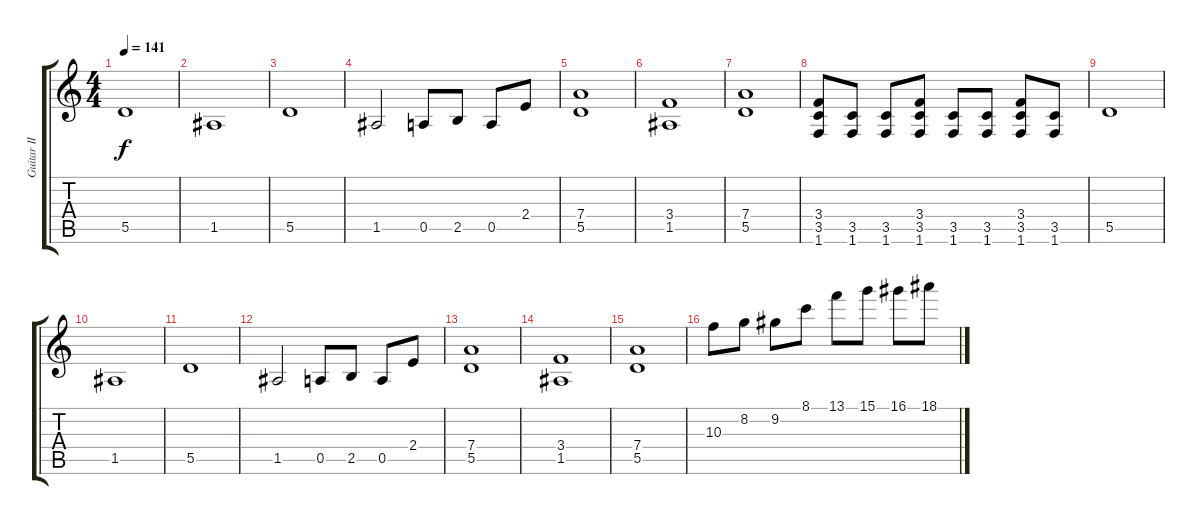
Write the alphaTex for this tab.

\track ("Guitar II" "Guitar II") {instrument distortionguitar}
\staff {score tabs}
\tuning (E4 B3 G3 D3 A2 E2) {hide}
\ts (4 4)
\tempo 141
\clef g2
\ks c
5.5.1{dy f instrument distortionguitar} |
1.5.1 |
5.5.1 |
1.5.2 0.5.8 2.5.8 0.5.8 2.4.8 |
(7.4 5.5).1 |
(3.4 1.5).1 |
(7.4 5.5).1 |
(3.4 3.5 1.6).8 (3.5 1.6).8 (3.5 1.6).8 (3.4 3.5 1.6).8 (3.5 1.6).8 (3.5 1.6).8 (3.4 3.5 1.6).8 (3.5 1.6).8 |
5.5.1 |
1.5.1 |
5.5.1 |
1.5.2 0.5.8 2.5.8 0.5.8 2.4.8 |
(7.4 5.5).1 |
(3.4 1.5).1 |
(7.4 5.5).1 |
10.3.8 8.2.8 9.2.8 8.1.8 13.1.8 15.1.8 16.1.8 18.1.8
